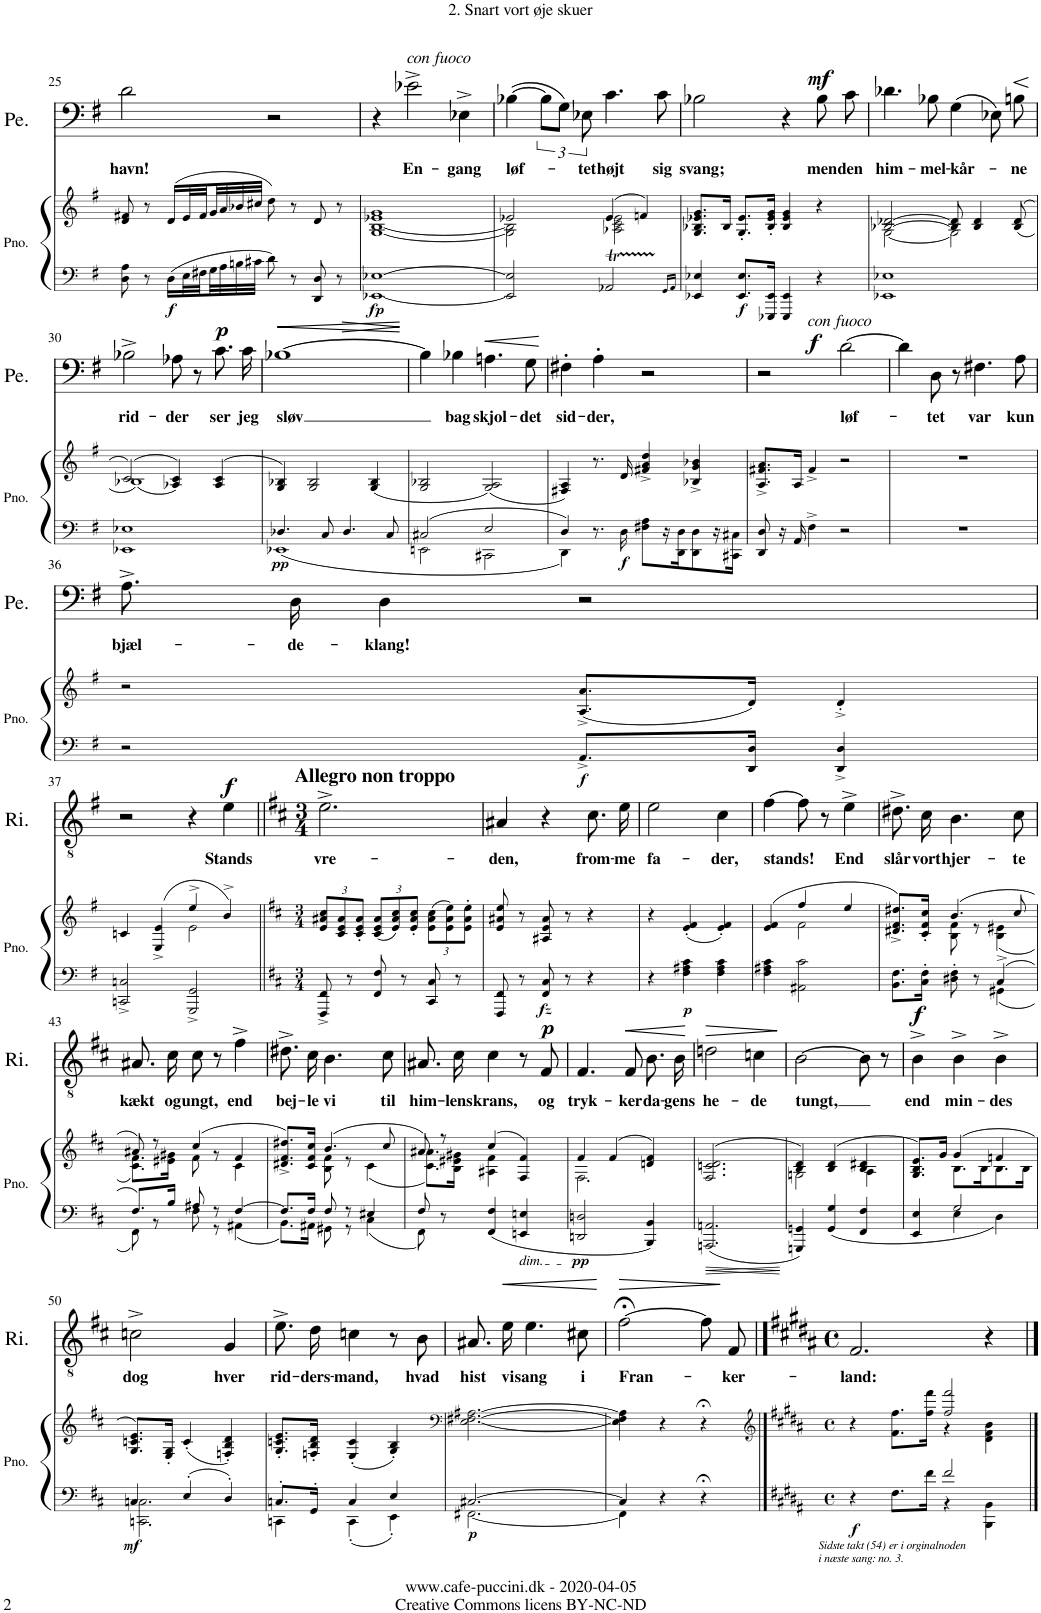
**kern	**kern	**dynam	**kern	**text	**dynam	**kern	**text	**dynam
*part3	*part3	*part3	*part2	*part2	*part2	*part1	*part1	*part1
*staff4	*staff3	*staff3/4	*staff2	*staff2	*staff2	*staff1	*staff1	*staff1
*I"Piano	*	*	*I"Peter Eremit	*	*	*I"Rinaldo	*	*
*I'Pno.	*	*	*I'Pe.	*	*	*I'Ri.	*	*
!!LO:PB:g=z
*clefF4	*clefG2	*	*clefF4	*	*	*clefGv2	*	*
*k[f#]	*k[f#]	*	*k[f#]	*	*	*k[f#]	*	*
*M4/4	*M4/4	*	*M4/4	*	*	*M4/4	*	*
*met(c)	*met(c)	*	*met(c)	*	*	*met(c)	*	*
=25	=25	=25	=25	=25	=25	=25	=25	=25
!	!	!	!	!LO:LY:b	!	!	!	!
8D\ 8A\	8d/ 8f#X/	.	2d\	havn!	.	1r	.	.
8r	8r	.	.	.	.	.	.	.
!	!	!LO:DY:b=2	!	!	!	!	!	!
16D\LL	(16d/LL	f	.	.	.	.	.	.
32E\L	32e/L	.	.	.	.	.	.	.
32F#X\	32f#/	.	.	.	.	.	.	.
32G\	32g/	.	.	.	.	.	.	.
32A\	32a/	.	.	.	.	.	.	.
32Bn\	32b-X/	.	.	.	.	.	.	.
32c#X\JJJ	32cc#X/JJJ	.	.	.	.	.	.	.
8d\	8dd\)	.	2r	.	.	.	.	.
8r	8r	.	.	.	.	.	.	.
8DD/ 8D/	8d/	.	.	.	.	.	.	.
8r	8r	.	.	.	.	.	.	.
=26	=26	=26	=26	=26	=26	=26	=26	=26
*	*^	*	*	*	*	*	*	*
!	!	!	!LO:DY:b=2	!	!	!	!	!	!
[1EE-X [1E-X	1e-X 1g	[1G [1B	fp	4r	.	.	1r	.	.
!	!	!	!	!LO:TX:a:i:t=con fuoco	!	!	!	!	!
!	!	!	!	!	!LO:LY:b	!	!	!	!
.	.	.	.	2e-X^\	En-	.	.	.	.
!	!	!	!	!	!LO:LY:b	!	!	!	!
.	.	.	.	4E-X^\	-gang	.	.	.	.
=27	=27	=27	=27	=27	=27	=27	=27	=27	=27
!	!	!	!	!	!LO:LY:b	!	!	!	!
2EE-/] 2E-/]	2e-X/	2G\] 2B\]	.	([4B-X\	løf-	.	1r	.	.
.	.	.	.	12B-\L]	.	.	.	.	.
.	.	.	.	12G\J)	.	.	.	.	.
!	!	!	!	!	!LO:LY:b	!	!	!	!
.	.	.	.	12E-X\	-tet	.	.	.	.
!	!	!	!	!	!LO:LY:b	!	!	!	!
2AA-XT/	(4e-/	2A-X\ 2c\ 2e-\	.	4.c\	højt	.	.	.	.
.	4fn/)	.	.	.	.	.	.	.	.
!	!	!	!	!	!LO:LY:b	!	!	!	!
.	.	.	.	8c\	sig	.	.	.	.
*	*v	*v	*	*	*	*	*	*	*
16qGG/LL	.	.	.	.	.	.	.	.
16qAA-/JJ	.	.	.	.	.	.	.	.
=28	=28	=28	=28	=28	=28	=28	=28	=28
!	!	!	!	!LO:LY:b	!	!	!	!
4EE-X/ 4E-X/	8.G/ 8.B-X/ 8.e-X/ 8.g/L	.	2B-X\	svang;	.	1r	.	.
.	16B-/Jk	.	.	.	.	.	.	.
!	!	!LO:DY:b=2	!	!	!	!	!	!
8.EE-/ 8.E-/L	8.G/' 8.e-/'L	f	.	.	.	.	.	.
16EEE-X/ 16EE-/Jk	16B-/' 16e-/' 16g/'Jk	.	.	.	.	.	.	.
4EEE-/ 4EE-/	4B-/ 4e-/ 4g/	.	4r	.	.	.	.	.
!	!	!	!	!LO:LY:b	!LO:DY:a	!	!	!
4r	4r	.	8B-\	men	mf	.	.	.
!	!	!	!	!LO:LY:b	!	!	!	!
.	.	.	8c\	den	.	.	.	.
=29	=29	=29	=29	=29	=29	=29	=29	=29
*	*^	*	*	*	*	*	*	*
!	!	!	!	!	!LO:LY:b	!	!	!	!
1EE-X 1E-X	[2B-X/ [2d-X/	[2G\	.	4.d-X\	him-	.	1r	.	.
!	!	!	!	!	!LO:LY:b	!	!	!	!
.	.	.	.	8B-X\	-mel-	.	.	.	.
!	!	!	!	!	!LO:LY:b	!	!	!	!
.	8B-/] 8d-/]	2G\]	.	(4G\	-kår-	.	.	.	.
.	4B-/ 4d-/	.	.	.	.	.	.	.	.
.	.	.	.	8E-X\)	.	.	.	.	.
!	!	!	!	!	!LO:LY:b	!LO:HP:b	!	!	!
.	((<8B-/ 8d-/	.	.	8Bn\	-ne	<	.	.	.
*	*v	*v	*	*	*	*	*	*	*
.	.	.	.	.	[	.	.	.
!!LO:LB:g=z
=30	=30	=30	=30	=30	=30	=30	=30	=30
*	*^	*	*	*	*	*	*	*
!	!	!	!	!	!LO:LY:b	!	!	!	!
1EE-X 1E-X	(2c/)	(1B-X)	.	2B-X^\	rid-	.	1r	.	.
!	!	!	!	!	!LO:LY:b	!	!	!	!
.	(4A-X/ 4c/)	.	.	8A-X\	-der	.	.	.	.
.	.	.	.	8r	.	.	.	.	.
!	!	!	!	!	!LO:LY:b	!LO:DY:a	!	!	!
.	(4A-/ 4c/	.	.	8.c\	ser	p	.	.	.
!	!	!	!	!	!LO:LY:b	!	!	!	!
.	.	.	.	16c\	jeg	.	.	.	.
*	*v	*v	*	*	*	*	*	*	*
=31	=31	=31	=31	=31	=31	=31	=31	=31
*^	*	*	*	*	*	*	*	*
!	!	!	!	!	!LO:LY:b	!LO:HP:b	!	!	!
!	!	!	!LO:DY:b=2	!	!	!LO:HP:n=1:b	!	!	!
4.D-X/	1EE-X	4G/ 4B-X/)	pp	[1B-X	sløv	< >	1r	.	.
.	.	2G/ 2B-/	.	.	.	.	.	.	.
8C/	.	.	.	.	.	.	.	.	.
4.D-/	.	.	.	.	.	.	.	.	.
.	.	4G/ 4B-/	.	.	.	.	.	.	.
8C/	.	.	.	.	.	.	.	.	.
*v	*v	*	*	*	*	*	*	*	*
.	.	.	.	.	[	.	.	.
=32	=32	=32	=32	=32	=32	=32	=32	=32
*^	*	*	*	*	*	*	*	*
2C#X/	2EEn\	2G/ 2B-X/	.	4B-\]	.	.	1r	.	.
!	!	!	!	!	!LO:LY:b	!	!	!	!
.	.	.	.	4B-X\	bag	]	.	.	.
!	!	!	!	!	!LO:LY:b	!LO:HP:b	!	!	!
2E/	2CC#X\	(2G/ 2A/)	.	4.An\	skjol-	<	.	.	.
!	!	!	!	!	!LO:LY:b	!	!	!	!
.	.	.	.	8G\	-det	.	.	.	.
*v	*v	*	*	*	*	*	*	*	*
.	.	.	.	.	[	.	.	.
=33	=33	=33	=33	=33	=33	=33	=33	=33
*^	*	*	*	*	*	*	*	*
!	!	!	!	!	!LO:LY:b	!	!	!	!
4D/	4DD\	4F#X/ 4A/)	.	4F#X'\	sid-	.	1r	.	.
!	!	!	!	!	!LO:LY:b	!	!	!	!
8.r	8.ryy	8.r	.	4A'\	-der,	.	.	.	.
!	!	!	!LO:DY:b=2	!	!	!	!	!	!
16D\	16ryy	16d/	f	.	.	.	.	.	.
8F#X\ 8A\L	2ryy	4f#X/^ 4a/^ 4dd/^	.	2r	.	.	.	.	.
16r	.	.	.	.	.	.	.	.	.
16DD\ 16D\J	.	.	.	.	.	.	.	.	.
8DD\ 8D\	.	4B-X/^ 4g/^ 4b-X/^	.	.	.	.	.	.	.
16r	.	.	.	.	.	.	.	.	.
16CC#X\ 16C#X\JJ	.	.	.	.	.	.	.	.	.
*v	*v	*	*	*	*	*	*	*	*
=34	=34	=34	=34	=34	=34	=34	=34	=34
*	*	*	*^	*	*	*	*	*
8DD/ 8D/	8.A/^ 8.f#X/^ 8.a/^L	.	2r	4ryy	.	.	1r	.	.
16r	.	.	.	.	.	.	.	.	.
16AA/	16A/Jk	.	.	.	.	.	.	.	.
!	!	!	!	!LO:TX:a:i:t=con fuoco	!	!	!	!	!
!	!	!	!	!	!	!LO:DY:a	!	!	!
4F#^\	4f#^/	.	.	2.ryy	.	f	.	.	.
!	!	!	!	!	!LO:LY:b	!	!	!	!
2r	2r	.	[2d\	.	løf-	.	.	.	.
*	*	*	*v	*v	*	*	*	*	*
=35	=35	=35	=35	=35	=35	=35	=35	=35
1r	1r	.	4d\]	.	.	1r	.	.
!	!	!	!	!LO:LY:b	!	!	!	!
.	.	.	8D\	-tet	.	.	.	.
.	.	.	8r	.	.	.	.	.
!	!	!	!	!LO:LY:b	!	!	!	!
.	.	.	4.F#X\	var	.	.	.	.
!	!	!	!	!LO:LY:b	!	!	!	!
.	.	.	8A\	kun	.	.	.	.
!!LO:LB:g=z
=36	=36	=36	=36	=36	=36	=36	=36	=36
!	!	!	!	!LO:LY:b	!	!	!	!
2r	2r	.	8.A^\	bjæl-	.	1r	.	.
!	!	!	!	!LO:LY:b	!	!	!	!
.	.	.	16D\	-de-	.	.	.	.
!	!	!	!	!LO:LY:b	!	!	!	!
.	.	.	4D\	-klang!	.	.	.	.
!	!	!LO:DY:b=2	!	!	!	!	!	!
8.AA^/L	(8.A/^ 8.a/^L	f	2r	.	.	.	.	.
16DD/ 16D/Jk	16d/Jk)	.	.	.	.	.	.	.
4DD/^ 4D/^	4d'^/	.	.	.	.	.	.	.
!!LO:LB:g=z
=37	=37	=37	=37	=37	=37	=37	=37	=37
*	*^	*	*	*	*	*	*	*
2CCn/^ 2Cn/^	4cn/	2ryy	.	1r	.	.	2r	.	.
.	(4E/^ 4e/^	.	.	.	.	.	.	.	.
2GGG/^ 2GG/^	4ee^/	2e\	.	.	.	.	4r	.	.
!	!	!	!	!	!	!	!	!LO:LY:b	!LO:DY:a
.	4b^/)	.	.	.	.	.	4e\	Stands	f
*	*v	*v	*	*	*	*	*	*	*
=38||	=38||	=38||	=38||	=38||	=38||	=38||	=38||	=38||
*k[f#c#]	*k[f#c#]	*	*k[f#c#]	*	*	*k[f#c#]	*	*
*M3/4	*M3/4	*	*M3/4	*	*	*M3/4	*	*
*	*Xbrackettup	*	*	*	*	*	*	*
!	!	!	!	!	!	!	!LO:LY:b	!
8FFF#/^ 8FF#/^	12e/ 12a#X/ 12cc#/L	.	2.r	.	.	2.e^\	vre-	.
.	12c#/ 12e/ 12a#/	.	.	.	.	.	.	.
8r	.	.	.	.	.	.	.	.
.	12c#/' 12e/' 12a#/'J	.	.	.	.	.	.	.
8FF#/ 8F#/	(12c#/ 12e/ 12a#/L	.	.	.	.	.	.	.
.	12e/ 12a#/ 12cc#/)	.	.	.	.	.	.	.
8r	.	.	.	.	.	.	.	.
.	12e/' 12a#/' 12cc#/'J	.	.	.	.	.	.	.
8CC#/ 8C#/	(12e\ 12a#\ 12cc#\L	.	.	.	.	.	.	.
.	12e\ 12a#\ 12ee\)	.	.	.	.	.	.	.
8r	.	.	.	.	.	.	.	.
.	12e\' 12a#\' 12ee\'J	.	.	.	.	.	.	.
=39	=39	=39	=39	=39	=39	=39	=39	=39
!	!	!	!	!	!	!	!LO:LY:b	!
8FFF#/ 8FF#/	8e/ 8a#X/ 8ee/	.	2.r	.	.	4A#X/	-den,	.
8r	8r	.	.	.	.	.	.	.
!	!	!LO:DY:b=2	!	!	!	!	!	!
8FF#/ 8C#/	8A#X/ 8e/ 8a#/	fz	.	.	.	4r	.	.
8r	8r	.	.	.	.	.	.	.
!	!	!	!	!	!	!	!LO:LY:b	!
4r	4r	.	.	.	.	8.c#\L	from-	.
!	!	!	!	!	!	!	!LO:LY:b	!
.	.	.	.	.	.	16e\Jk	-me	.
=40	=40	=40	=40	=40	=40	=40	=40	=40
!	!	!	!	!	!	!	!LO:LY:b	!
4r	4r	.	2.r	.	.	2e\	fa-	.
!	!	!LO:DY:b=2	!	!	!	!	!	!
4F#\ 4A#X\ 4c#\	(4e/' 4f#/'	p	.	.	.	.	.	.
!	!	!	!	!	!	!	!LO:LY:b	!
4F#\ 4A#\ 4c#\	4e/' 4f#/')	.	.	.	.	4c#\	-der,	.
=41	=41	=41	=41	=41	=41	=41	=41	=41
*	*^	*	*	*	*	*	*	*
!	!	!	!	!	!	!	!	!LO:LY:b	!
4F#\ 4A#X\ 4c#\	(4e/ 4f#/	4ryy	.	2.r	.	.	[4f#\	stands!	.
2AA#X\ 2c#\	4ff#/	2f#\	.	.	.	.	8f#\]	.	.
.	.	.	.	.	.	.	8r	.	.
!	!	!	!	!	!	!	!	!LO:LY:b	!
.	4ee/	.	.	.	.	.	4e^\	End	.
=42	=42	=42	=42	=42	=42	=42	=42	=42	=42
*^	*	*	*	*	*	*	*	*	*
!	!	!	!	!	!	!	!	!	!LO:LY:b	!
8.BB\ 8.F#\L	2ryy	8.d#X/^ 8.f#/^ 8.dd#X/^L)	4ryy	.	2.r	.	.	8.d#X^\L	slår	.
!	!	!	!	!	!	!	!	!	!LO:LY:b	!
16C#\' 16F#\'Jk	.	16c#/' 16f#/' 16cc#/'Jk	.	.	.	.	.	16c#\Jk	vort	.
!	!	!	!	!	!	!	!	!	!LO:LY:b	!
8D#X\' 8F#\'	.	(4.b/	8B\ 8f#\	.	.	.	.	4.B\	hjer-	.
8r	.	.	8r	.	.	.	.	.	.	.
4C#^/	4GG#X\	.	(4B\ 4e#X\	.	.	.	.	.	.	.
!	!	!	!	!	!	!	!	!	!LO:LY:b	!
.	.	8cc#/	.	.	.	.	.	8c#\	-te	.
!!LO:LB:g=z
=43	=43	=43	=43	=43	=43	=43	=43	=43	=43	=43
!	!	!	!	!	!	!	!	!	!LO:LY:b	!
8.F#/L	8FF#\	8a#X/)	8.c#\ 8.f#\L)	.	2.r	.	.	8.A#X\L	kækt	.
.	8r	8r	.	.	.	.	.	.	.	.
!	!	!	!	!	!	!	!	!	!LO:LY:b	!
16B/Jk	.	.	16e#X\ 16g#X\Jk	.	.	.	.	16c#\Jk	og	.
!	!	!	!	!	!	!	!	!	!LO:LY:b	!
8A#X/	8F#\	(4cc#/	8f#\	.	.	.	.	8c#\	ungt,	.
8r	8r	.	8r	.	.	.	.	8r	.	.
!	!	!	!	!	!	!	!	!	!LO:LY:b	!
[4F#/	4AA#X\	4f#/	4c#\	.	.	.	.	4f#^\	end	.
=44	=44	=44	=44	=44	=44	=44	=44	=44	=44	=44
!	!	!	!	!	!	!	!	!	!LO:LY:b	!
8.F#/L]	8.BB\L	8.d#X/^ 8.f#/^ 8.dd#X/^L)	4ryy	.	2.r	.	.	8.d#X^\L	bej-	.
!	!	!	!	!	!	!	!	!	!LO:LY:b	!
16F#/Jk	16AA#X\Jk	16c#/ 16f#/ 16cc#/Jk	.	.	.	.	.	16c#\Jk	-le	.
!	!	!	!	!	!	!	!	!	!LO:LY:b	!
8F#/	8GG#X\	(4.b/	8B\ 8f#\	.	.	.	.	4.B\	vi	.
8r	8r	.	8r	.	.	.	.	.	.	.
4E#X/	4C#\	.	(4c#\	.	.	.	.	.	.	.
!	!	!	!	!	!	!	!	!	!LO:LY:b	!
.	.	8cc#/	.	.	.	.	.	8c#\	til	.
=45	=45	=45	=45	=45	=45	=45	=45	=45	=45	=45
!	!	!	!	!	!	!	!	!	!LO:LY:b	!
8F#/	8FF#\	8a#X/)	8.c#\ 8.a#\L)	.	2.r	.	.	8.A#X\L	him-	.
8r	8ryy	8r	.	.	.	.	.	.	.	.
!	!	!	!	!	!	!	!	!	!LO:LY:b	!
.	.	.	16B\ 16e#X\ 16g#X\Jk	.	.	.	.	16c#\Jk	-lens	.
!	!	!	!	!	!	!	!	!	!LO:LY:b	!
4FF#/ 4F#/	2ryy	(4cc#/	4A#X\ 4f#\	.	.	.	.	4c#\	krans,	.
!LO:TX:b:i:t=dim.	!	!	!	!	!	!	!	!	!	!
4EEn/ 4En/	.	4F#/ 4f#/)	4ryy	.	.	.	.	8r	.	.
!	!	!	!	!	!	!	!	!	!LO:LY:b	!LO:DY:a
.	.	.	.	.	.	.	.	8F#/	og	p
*v	*v	*	*	*	*	*	*	*	*	*
=46	=46	=46	=46	=46	=46	=46	=46	=46	=46
!	!	!	!LO:DY:b=2	!	!	!	!	!LO:LY:b	!
2DDn/ 2Dn/	4f#/	2.F#\	pp	2.r	.	.	4.F#/	tryk-	.
.	(4f#/	.	.	.	.	.	.	.	.
!	!	!	!	!	!	!	!	!LO:LY:b	!LO:HP:b
.	.	.	.	.	.	.	8F#/	-ker	<
!	!	!	!	!	!	!	!	!LO:LY:b	!
4BBB/ 4BB/	4dn/ 4f#/)	.	.	.	.	.	8.B\L	da-	.
!	!	!	!	!	!	!	!	!LO:LY:b	!
.	.	.	.	.	.	.	16B\Jk	-gens	.
*	*v	*v	*	*	*	*	*	*	*
.	.	.	.	.	.	.	.	[
=47	=47	=47	=47	=47	=47	=47	=47	=47
!	!	!LO:HP:b=2	!	!	!	!	!LO:LY:b	!LO:HP:b
2.AAAn/ 2.AAn/	(2.F#/ 2.cn/ 2.d/	>	2.r	.	.	2dn\	he-	>
!	!	!	!	!	!	!	!LO:LY:b	!
.	.	.	.	.	.	4cn\	-de	.
.	.	.	.	.	.	.	.	]
=48	=48	=48	=48	=48	=48	=48	=48	=48
*	*^	*	*	*	*	*	*	*
!	!	!	!	!	!	!	!	!LO:LY:b	!
4GGGn/ 4GGn/	4B/ 4d/)	2Gn\	.	2.r	.	.	[2B\	tungt,	.
4GG/ 4G/	(4B/ 4d/	.	]	.	.	.	.	.	.
4FF#/ 4F#/	4B/ 4d#X/	4A\	.	.	.	.	8B\]	.	.
.	.	.	.	.	.	.	8r	.	.
=49	=49	=49	=49	=49	=49	=49	=49	=49	=49
*^	*	*	*	*	*	*	*	*	*
!	!	!	!	!	!	!	!	!	!LO:LY:b	!LO:DY:a
4EE/ 4E/	4ryy	8.G/ 8.B/ 8.e/L)	4ryy	.	2.r	.	.	4B^\	end	f
.	.	16g/Jk	.	.	.	.	.	.	.	.
!	!	!	!	!	!	!	!	!	!LO:LY:b	!
2G/	4E\	(4g/	8.B\L	.	.	.	.	4B^\	min-	.
.	.	.	16B\K	.	.	.	.	.	.	.
!	!	!	!	!	!	!	!	!	!LO:LY:b	!
.	4D\	4fn/	8.B\	.	.	.	.	4B^\	-des	.
.	.	.	16B\Jk	.	.	.	.	.	.	.
!!LO:LB:g=z
=50	=50	=50	=50	=50	=50	=50	=50	=50	=50	=50
!	!	!	!	!LO:DY:b=2	!	!	!	!	!LO:LY:b	!
*	*	*v	*v	*	*	*	*	*	*	*
4Cn/	2.CCn\ 2.C\	8.G/ 8.cn/ 8.e/L)	mf	2.r	.	.	2cn^\	dog	.
.	.	16E/' 16G/'Jk	.	.	.	.	.	.	.
4E'/	.	(4c'/	.	.	.	.	.	.	.
!	!	!	!	!	!	!	!	!LO:LY:b	!
4D'/	.	4Fn/' 4B/' 4d/')	.	.	.	.	4G/	hver	.
=51	=51	=51	=51	=51	=51	=51	=51	=51	=51
!	!	!	!	!	!	!	!	!LO:LY:b	!
8.Cn'/L	4CCn\	8.G/' 8.cn/' 8.e/'L	.	2.r	.	.	8.e^\L	rid-	.
!	!	!	!	!	!	!	!	!LO:LY:b	!
16GG'/Jk	.	16Fn/' 16B/' 16d/'Jk	.	.	.	.	16d\Jk	-ders-	.
!	!	!	!	!	!	!	!	!LO:LY:b	!
4C/	4CC'\	(4E/' 4c/'	.	.	.	.	4cn\	-mand,	.
4E/	4EE'\	4G/' 4B/')	.	.	.	.	8r	.	.
!	!	!	!	!	!	!	!	!LO:LY:b	!
.	.	.	.	.	.	.	8B\	hvad	.
=52	=52	=52	=52	=52	=52	=52	=52	=52	=52
*	*	*clefF4	*	*	*	*	*	*	*
!	!	!	!LO:DY:b=2	!	!	!	!	!LO:LY:b	!
[2.C#X/	[2.FF#X\	[2.E\ [2.F#X\ [2.A#X\	p	2.r	.	.	8.A#X\L	hist	.
!	!	!	!	!	!	!	!	!LO:LY:b	!LO:HP:b
.	.	.	.	.	.	.	16e\Jk	vi	<
!	!	!	!	!	!	!	!	!LO:LY:b	!
.	.	.	.	.	.	.	4.e\	sang	.
!	!	!	!	!	!	!	!	!LO:LY:b	!
.	.	.	.	.	.	.	8c#X\	i	.
*v	*v	*	*	*	*	*	*	*	*
.	.	.	.	.	.	.	.	[
=53	=53	=53	=53	=53	=53	=53	=53	=53
*^	*	*	*	*	*	*	*	*
!	!	!	!	!	!	!	!	!LO:LY:b	!LO:HP:b
4C#/]	4FF#\]	4E\] 4F#\] 4A#\]	.	2.r	.	.	[2f#;<\	Fran-	>
4r	4ryy	4r	.	.	.	.	.	.	.
4r;<	4ryy	4r;<	.	.	.	.	8f#\L]	.	.
!	!	!	!	!	!	!	!	!LO:LY:b	!
.	.	.	.	.	.	.	8F#\J	-ker-	]
==54	==54	==54	==54	==54	==54	==54	==54	==54	==54
*	*	*clefG2	*	*	*	*	*	*	*
*k[f#c#g#d#a#]	*	*k[f#c#g#d#a#]	*	*k[f#c#g#d#a#]	*	*	*k[f#c#g#d#a#]	*	*
*M4/4	*	*M4/4	*	*M4/4	*	*	*M4/4	*	*
*met(c)	*	*met(c)	*	*met(c)	*	*	*met(c)	*	*
*	*	*^	*	*	*	*	*	*	*
!	!	!	!	!LO:DY:b=2	!	!	!	!	!LO:LY:b	!
4r	2ryy	4r	2ryy	f	1r	.	.	2.F#/	-land:	.
8.F#\L	.	8.f#\ 8.ff#\L	.	.	.	.	.	.	.	.
16f#\Jk	.	16ff#\ 16fff#\Jk	.	.	.	.	.	.	.	.
2f#/	4r	2ff#/ 2fff#/	4r	.	.	.	.	.	.	.
!	!LO:TX:b:i:t=Sidste takt (54) er i orginalnoden	!	!	!	!	!	!	!	!	!
!	!LO:TX:b:t=i næste sang&colon; no. 3.	!	!	!	!	!	!	!	!	!
.	4BBB\ 4BB\	.	4d#\ 4f#\ 4b\	.	.	.	.	4r	.	.
*v	*v	*	*	*	*	*	*	*	*	*
*	*v	*v	*	*	*	*	*	*	*
==	==	==	==	==	==	==	==	==
*-	*-	*-	*-	*-	*-	*-	*-	*-
